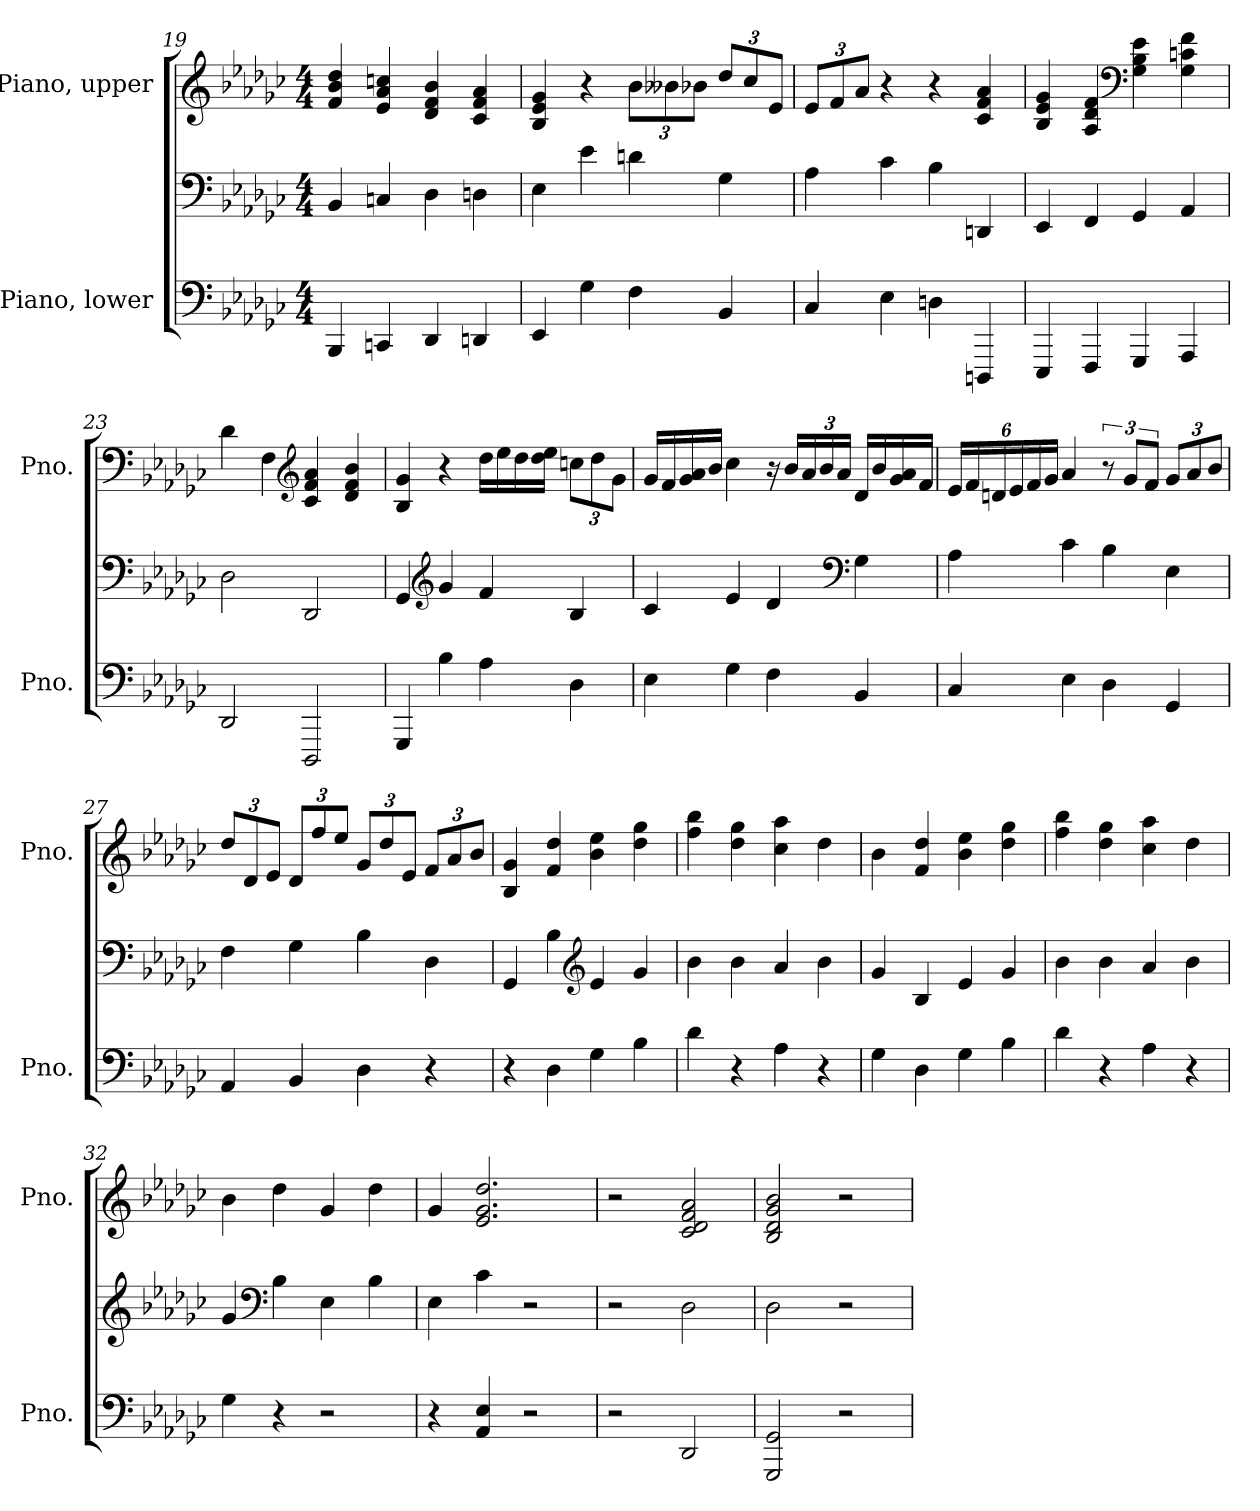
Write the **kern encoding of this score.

**kern	**kern	**kern
*part2	*part2	*part1
*staff3	*staff2	*staff1
*I"Piano, lower	*	*I"Piano, upper
*I'Pno.	*	*I'Pno.
*clefF4	*clefF4	*clefG2
*k[b-e-a-d-g-c-]	*k[b-e-a-d-g-c-]	*k[b-e-a-d-g-c-]
*M4/4	*M4/4	*M4/4
=19	=19	=19
4BBB-/	4BB-/	4f/ 4b-/ 4dd-/
4CCn/	4Cn/	4e-/ 4a-/ 4ccn/
4DD-/	4D-\	4d-/ 4f/ 4b-/
4DDn/	4Dn\	4c-/ 4f/ 4a-/
!!LO:LB:g=z
=20	=20	=20
4EE-/	4E-\	4B-/ 4e-/ 4g-/
4G-\	4e-\	4r
*	*	*Xbrackettup
4F\	4dn\	12b-\L
.	.	12b--X\
.	.	12b-X\J
4BB-/	4G-\	12dd-/L
.	.	12cc-/
.	.	12e-/J
=21	=21	=21
4C-/	4A-\	12e-/L
.	.	12f/
.	.	12a-/J
4E-\	4c-\	4r
4Dn\	4B-\	4r
4DDDn/	4DDn/	4c-/ 4f/ 4a-/
=22	=22	=22
4EEE-/	4EE-/	4B-/ 4e-/ 4g-/
4FFF/	4FF/	4A-/ 4d-/ 4f/
*	*	*clefF4
4GGG-/	4GG-/	4G-\ 4B-\ 4e-\
4AAA-/	4AA-/	4G-\ 4cn\ 4f\
=23	=23	=23
2DD-/	2D-\	4d-\
.	.	4F\
*	*	*clefG2
2DDD-/	2DD-/	4c-/ 4f/ 4a-/
.	.	4d-/ 4f/ 4b-/
!!LO:LB:g=z
=24	=24	=24
4GGG-/	4GG-/	4B-/ 4g-/
*	*clefG2	*
4B-\	4g-/	4r
4A-\	4f/	16dd-\LL
.	.	16ee-\
.	.	16dd-\
.	.	16dd-\ 16ee-\JJ
4D-\	4B-/	12ccn\L
.	.	12dd-\
.	.	12g-\J
=25	=25	=25
4E-\	4c-/	16g-/LL
.	.	16f/
.	.	16g-/ 16a-/
.	.	16b-/JJ
4G-\	4e-/	4cc-\
4F\	4d-/	16r
.	.	16b-/LL
.	.	24a-/
.	.	24b-/
.	.	24a-/JJ
*	*clefF4	*
4BB-/	4G-\	16d-/LL
.	.	16b-/
.	.	16g-/ 16a-/
.	.	16f/JJ
!!LO:LB:g=z
=26	=26	=26
4C-/	4A-\	24e-/LL
.	.	24f/
.	.	24dn/
.	.	24e-/
.	.	24f/
.	.	24g-/JJ
4E-\	4c-\	4a-/
*	*	*brackettup
4D-\	4B-\	12r
.	.	12g-/L
.	.	12f/J
*	*	*Xbrackettup
4GG-/	4E-\	12g-/L
.	.	12a-/
.	.	12b-/J
=27	=27	=27
4AA-/	4F\	12dd-/L
.	.	12d-/
.	.	12e-/J
4BB-/	4G-\	12d-/L
.	.	12ff/
.	.	12ee-/J
4D-\	4B-\	12g-/L
.	.	12dd-/
.	.	12e-/J
4r	4D-\	12f/L
.	.	12a-/
.	.	12b-/J
=28	=28	=28
4r	4GG-/	4B-/ 4g-/
4D-\	4B-\	4f/ 4dd-/
*	*clefG2	*
4G-\	4e-/	4b-\ 4ee-\
4B-\	4g-/	4dd-\ 4gg-\
=29	=29	=29
4d-\	4b-\	4ff\ 4bb-\
4r	4b-\	4dd-\ 4gg-\
4A-\	4a-/	4cc-\ 4aa-\
4r	4b-\	4dd-\
!!LO:PB:g=z
=30	=30	=30
4G-\	4g-/	4b-\
4D-\	4B-/	4f/ 4dd-/
4G-\	4e-/	4b-\ 4ee-\
4B-\	4g-/	4dd-\ 4gg-\
=31	=31	=31
4d-\	4b-\	4ff\ 4bb-\
4r	4b-\	4dd-\ 4gg-\
4A-\	4a-/	4cc-\ 4aa-\
4r	4b-\	4dd-\
=32	=32	=32
4G-\	4g-/	4b-\
*	*clefF4	*
4r	4B-\	4dd-\
2r	4E-\	4g-/
.	4B-\	4dd-\
=33	=33	=33
4r	4E-\	4g-/
4AA-/ 4E-/	4c-\	2.e-/ 2.g-/ 2.dd-/
2r	2r	.
=34	=34	=34
2r	2r	2r
2DD-/	2D-\	2c-/ 2d-/ 2f/ 2a-/
=35	=35	=35
2GGG-/ 2GG-/	2D-\	2B-/ 2d-/ 2g-/ 2b-/
2r	2r	2r
=	=	=
*-	*-	*-
